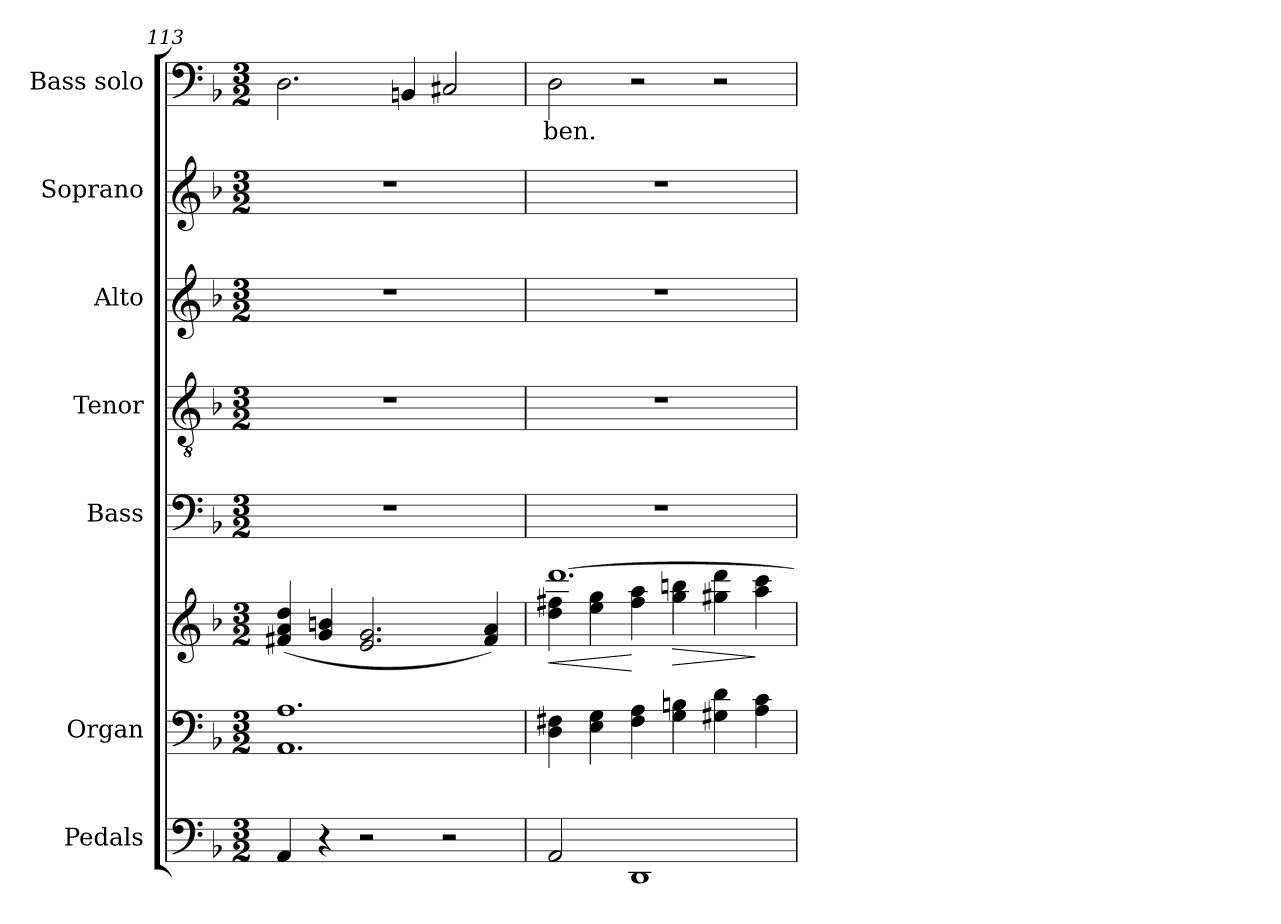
**kern	**kern	**kern	**dynam	**kern	**kern	**kern	**kern	**kern	**text
*part7	*part6	*part6	*part6	*part5	*part4	*part3	*part2	*part1	*part1
*staff8	*staff7	*staff6	*staff6/7	*staff5	*staff4	*staff3	*staff2	*staff1	*staff1
*I"Pedals	*I"Organ	*	*	*I"Bass	*I"Tenor	*I"Alto	*I"Soprano	*I"Bass solo	*
*I'Ped.	*I'Org.	*	*	*I'B.	*I'T.	*I'A.	*I'S.	*	*
*clefF4	*clefF4	*clefG2	*	*clefF4	*clefGv2	*clefG2	*clefG2	*clefF4	*
*	*	*	*	*	*ITrd7c12	*	*	*	*
*k[b-]	*k[b-]	*k[b-]	*	*k[b-]	*k[b-]	*k[b-]	*k[b-]	*k[b-]	*
*d:	*d:	*d:	*	*d:	*d:	*d:	*d:	*d:	*
*M3/2	*M3/2	*M3/2	*	*M3/2	*M3/2	*M3/2	*M3/2	*M3/2	*
=113	=113	=113	=113	=113	=113	=113	=113	=113	=113
!	!	!	!	!LO:N:vis=1	!LO:N:vis=1	!LO:N:vis=1	!LO:N:vis=1	!	!
4AAi/	1.AAi 1.Ai	(4f#Xi/ 4ai 4ddi	.	1.r	1.r	1.r	1.r	2.Di\	.
4r	.	4gi/ 4bni	.	.	.	.	.	.	.
2r	.	2.ei/ 2.gi	.	.	.	.	.	.	.
.	.	.	.	.	.	.	.	4BBni/	.
2r	.	.	.	.	.	.	.	2C#Xi/	.
.	.	4f#i/ 4ai)	.	.	.	.	.	.	.
=114	=114	=114	=114	=114	=114	=114	=114	=114	=114
*	*	*^	*	*	*	*	*	*	*
!	!	!	!	!LO:HP:b	!LO:N:vis=1	!LO:N:vis=1	!LO:N:vis=1	!LO:N:vis=1	!	!
!	!	!	!	!	!	!	!	!	!	!LO:LY:b:color=#000000
2AAi/	4Di\ 4F#Xi	[1.dddi	4ddi\ 4ff#Xi	<	1.r	1.r	1.r	1.r	2Di\	-ben.
.	4Ei\ 4Gi	.	4eei\ 4ggi	.	.	.	.	.	.	.
1DDi	4F#i\ 4Ai	.	4ff#i\ 4aai	[	.	.	.	.	2r	.
!	!	!	!	!LO:HP:b	!	!	!	!	!	!
.	4Gi\ 4Bni	.	4ggi\ 4bbni	>	.	.	.	.	.	.
.	4G#Xi\ 4di	.	4gg#Xi\ 4dddi	.	.	.	.	.	2r	.
.	4Ai\ 4ci	.	4aai\ 4ccci	]	.	.	.	.	.	.
*	*	*v	*v	*	*	*	*	*	*	*
=	=	=	=	=	=	=	=	=	=
*-	*-	*-	*-	*-	*-	*-	*-	*-	*-
